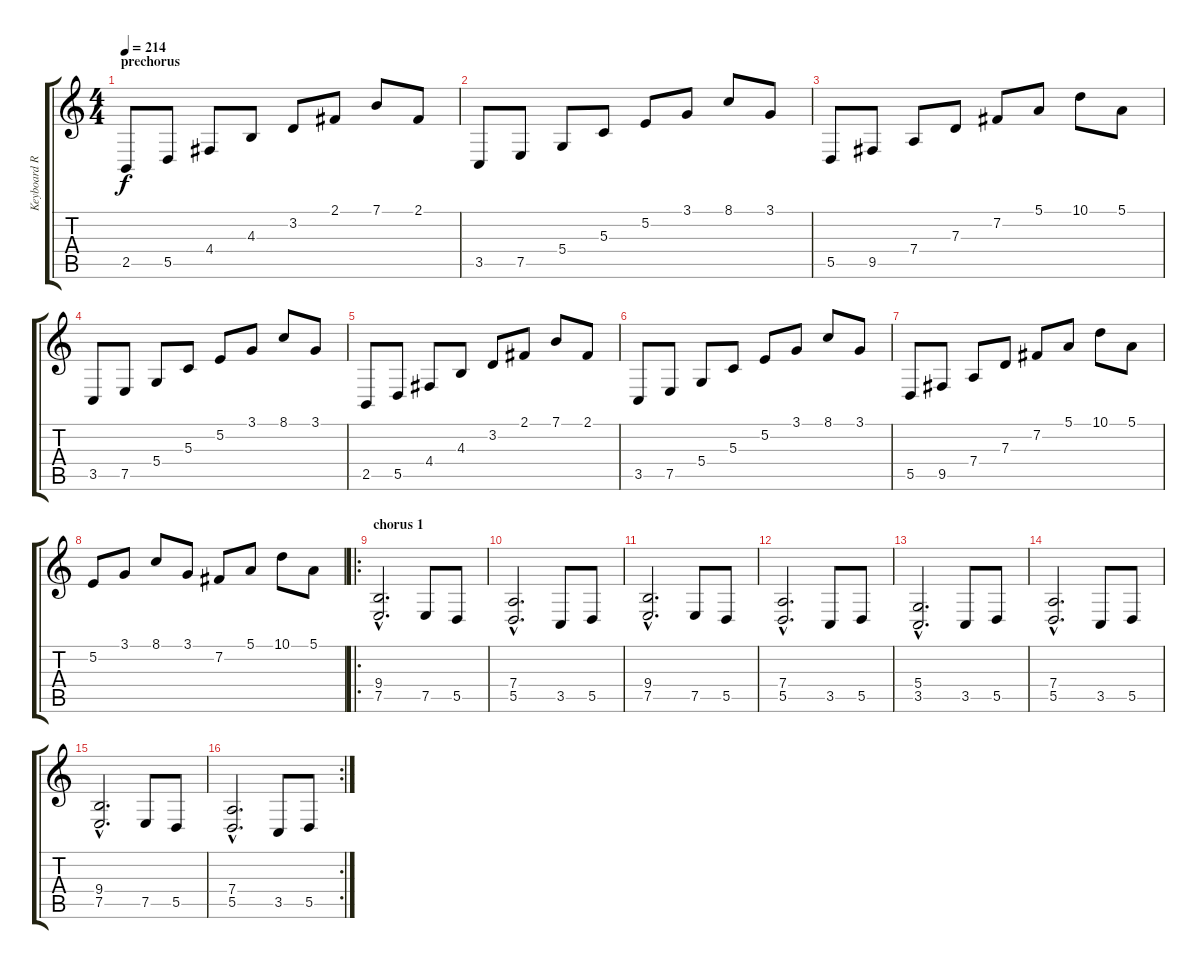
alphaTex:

\track ("Keyboard Rhythms" "Keyboard R") {instrument stringensemble1}
\staff {score tabs}
\tuning (E4 B3 G3 D3 A2 E2) {hide}
\ts (4 4)
\section ("" "prechorus")
\tempo 214
\clef g2
\ks c
2.5.8{dy f} 5.5.8 4.4.8 4.3.8 3.2.8 2.1.8 7.1.8 2.1.8 |
3.5.8 7.5.8 5.4.8 5.3.8 5.2.8 3.1.8 8.1.8 3.1.8 |
5.5.8 9.5.8 7.4.8 7.3.8 7.2.8 5.1.8 10.1.8 5.1.8 |
3.5.8 7.5.8 5.4.8 5.3.8 5.2.8 3.1.8 8.1.8 3.1.8 |
2.5.8 5.5.8 4.4.8 4.3.8 3.2.8 2.1.8 7.1.8 2.1.8 |
3.5.8 7.5.8 5.4.8 5.3.8 5.2.8 3.1.8 8.1.8 3.1.8 |
5.5.8 9.5.8 7.4.8 7.3.8 7.2.8 5.1.8 10.1.8 5.1.8 |
5.2.8 3.1.8 8.1.8 3.1.8 7.2.8 5.1.8 10.1.8 5.1.8 |
\ro
\section ("" "chorus 1")
(9.4{hac} 7.5{hac}).2{d} 7.5.8 5.5.8 |
(7.4{hac} 5.5{hac}).2{d} 3.5.8 5.5.8 |
(9.4{hac} 7.5{hac}).2{d} 7.5.8 5.5.8 |
(7.4{hac} 5.5{hac}).2{d} 3.5.8 5.5.8 |
(5.4{hac} 3.5{hac}).2{d} 3.5.8 5.5.8 |
(7.4{hac} 5.5{hac}).2{d} 3.5.8 5.5.8 |
(9.4{hac} 7.5{hac}).2{d} 7.5.8 5.5.8 |
\rc 2
(7.4{hac} 5.5{hac}).2{d} 3.5.8 5.5.8
